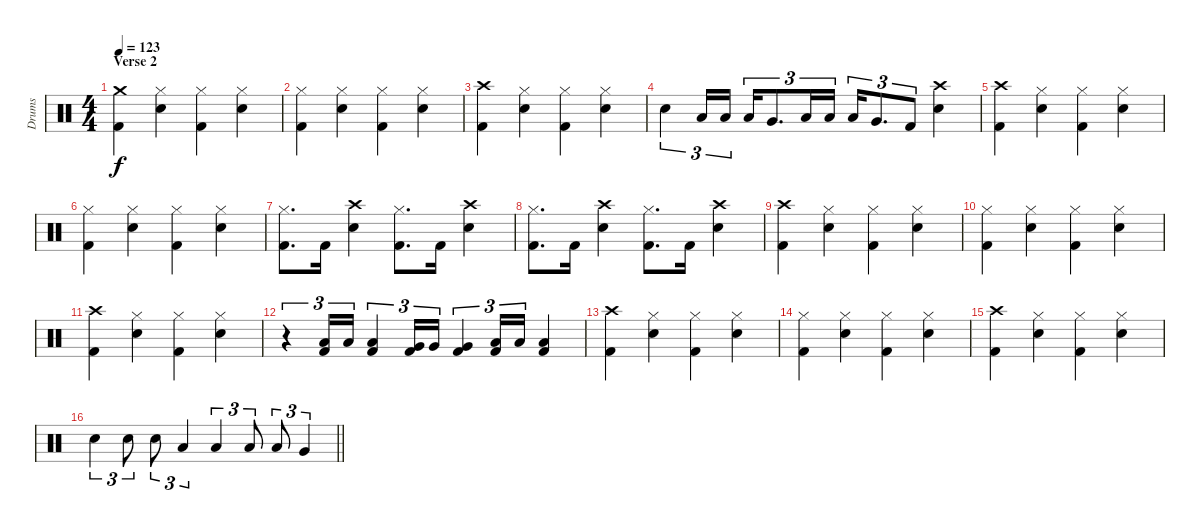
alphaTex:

\track ("Drums" "Drums") {instrument percussion}
\staff {score}
\articulation defaults
\ts (4 4)
\section ("" "Verse 2")
\tempo 123
\clef neutral
\ks c
("Crash medium (hit)" "Kick (hit) 2").4{dy f} ("Hi-Hat (closed)" "Snare (hit) 2").4 ("Hi-Hat (closed)" "Kick (hit) 2").4 ("Hi-Hat (closed)" "Snare (hit) 2").4 |
("Hi-Hat (closed)" "Kick (hit) 2").4 ("Hi-Hat (closed)" "Snare (hit) 2").4 ("Hi-Hat (closed)" "Kick (hit) 2").4 ("Hi-Hat (closed)" "Snare (hit) 2").4 |
("Crash high (hit)" "Kick (hit) 2").4 ("Hi-Hat (closed)" "Snare (hit) 2").4 ("Hi-Hat (closed)" "Kick (hit) 2").4 ("Hi-Hat (closed)" "Snare (hit) 2").4 |
"Snare (hit) 2".4{tu (3 2)} "Low Tom (hit)".16{tu (3 2)} "Low Tom (hit)".16{tu (3 2)} "Low Tom (hit)".16{tu (3 2)} "Very Low Tom (hit)".8{d tu (3 2)} "Low Tom (hit)".16{tu (3 2)} "Low Tom (hit)".16{tu (3 2)} "Low Tom (hit)".16{tu (3 2)} "Very Low Tom (hit)".8{d tu (3 2)} "Kick (hit) 2".8{tu (3 2)} ("Crash high (hit)" "Snare (hit) 2").4 |
("Crash high (hit)" "Kick (hit) 2").4 ("Hi-Hat (closed)" "Snare (hit) 2").4 ("Hi-Hat (closed)" "Kick (hit) 2").4 ("Hi-Hat (closed)" "Snare (hit) 2").4 |
("Hi-Hat (closed)" "Kick (hit) 2").4 ("Hi-Hat (closed)" "Snare (hit) 2").4 ("Hi-Hat (closed)" "Kick (hit) 2").4 ("Hi-Hat (closed)" "Snare (hit) 2").4 |
("Hi-Hat (closed)" "Kick (hit) 2").8{d} "Kick (hit) 2".16 ("Crash high (hit)" "Snare (hit) 2").4 ("Hi-Hat (closed)" "Kick (hit) 2").8{d} "Kick (hit) 2".16 ("Crash high (hit)" "Snare (hit) 2").4 |
("Hi-Hat (closed)" "Kick (hit) 2").8{d} "Kick (hit) 2".16 ("Crash high (hit)" "Snare (hit) 2").4 ("Hi-Hat (closed)" "Kick (hit) 2").8{d} "Kick (hit) 2".16 ("Crash high (hit)" "Snare (hit) 2").4 |
("Crash high (hit)" "Kick (hit) 2").4 ("Hi-Hat (closed)" "Snare (hit) 2").4 ("Hi-Hat (closed)" "Kick (hit) 2").4 ("Hi-Hat (closed)" "Snare (hit) 2").4 |
("Hi-Hat (closed)" "Kick (hit) 2").4 ("Hi-Hat (closed)" "Snare (hit) 2").4 ("Hi-Hat (closed)" "Kick (hit) 2").4 ("Hi-Hat (closed)" "Snare (hit) 2").4 |
("Crash high (hit)" "Kick (hit) 2").4 ("Hi-Hat (closed)" "Snare (hit) 2").4 ("Hi-Hat (closed)" "Kick (hit) 2").4 ("Hi-Hat (closed)" "Snare (hit) 2").4 |
r.4{tu (3 2)} ("Low Tom (hit)" "Kick (hit) 2").16{tu (3 2)} "Low Tom (hit)".16{tu (3 2)} ("Low Tom (hit)" "Kick (hit) 2").4{tu (3 2)} ("Very Low Tom (hit)" "Kick (hit) 2").16{tu (3 2)} "Very Low Tom (hit)".16{tu (3 2)} ("Very Low Tom (hit)" "Kick (hit) 2").4{tu (3 2)} ("Low Floor Tom (hit)" "Kick (hit) 2").16{tu (3 2)} "Low Floor Tom (hit)".16{tu (3 2)} ("Low Floor Tom (hit)" "Kick (hit) 2").4 |
("Crash high (hit)" "Kick (hit) 2").4 ("Hi-Hat (closed)" "Snare (hit) 2").4 ("Hi-Hat (closed)" "Kick (hit) 2").4 ("Hi-Hat (closed)" "Snare (hit) 2").4 |
("Hi-Hat (closed)" "Kick (hit) 2").4 ("Hi-Hat (closed)" "Snare (hit) 2").4 ("Hi-Hat (closed)" "Kick (hit) 2").4 ("Hi-Hat (closed)" "Snare (hit) 2").4 |
("Crash high (hit)" "Kick (hit) 2").4 ("Hi-Hat (closed)" "Snare (hit) 2").4 ("Hi-Hat (closed)" "Kick (hit) 2").4 ("Hi-Hat (closed)" "Snare (hit) 2").4 |
\barLineRight lightlight "Snare (hit) 2".4{tu (3 2)} "Snare (hit) 2".8{tu (3 2)} "Snare (hit) 2".8{tu (3 2)} "Low Tom (hit)".4{tu (3 2)} "Low Tom (hit)".4{tu (3 2)} "Low Tom (hit)".8{tu (3 2)} "Low Tom (hit)".8{tu (3 2)} "Very Low Tom (hit)".4{tu (3 2)}
